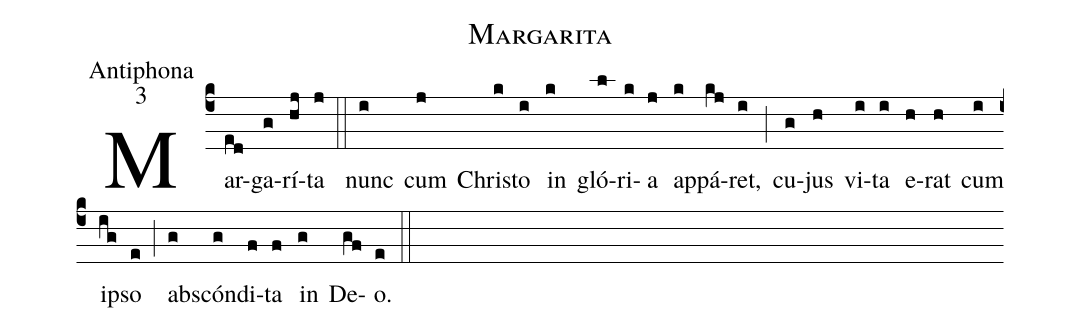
name:Margarita;
office-part:Antiphona;
mode:3;
%%
(c4) Mar(ed)ga(g)rí(hj)ta(j) (::)
nunc(i) cum(j) Chri(k)sto(i) in(k) gló(l)ri(k)a(j) ap(k)pá(kj)ret,(i) (;) cu(g)jus(h) vi(i)ta(i) e(h)rat(h) cum(i) i(ig)pso(e) (;) ab(g)scón(g)di(f)ta(f) in(g) De(gf)o.(e) (::)
